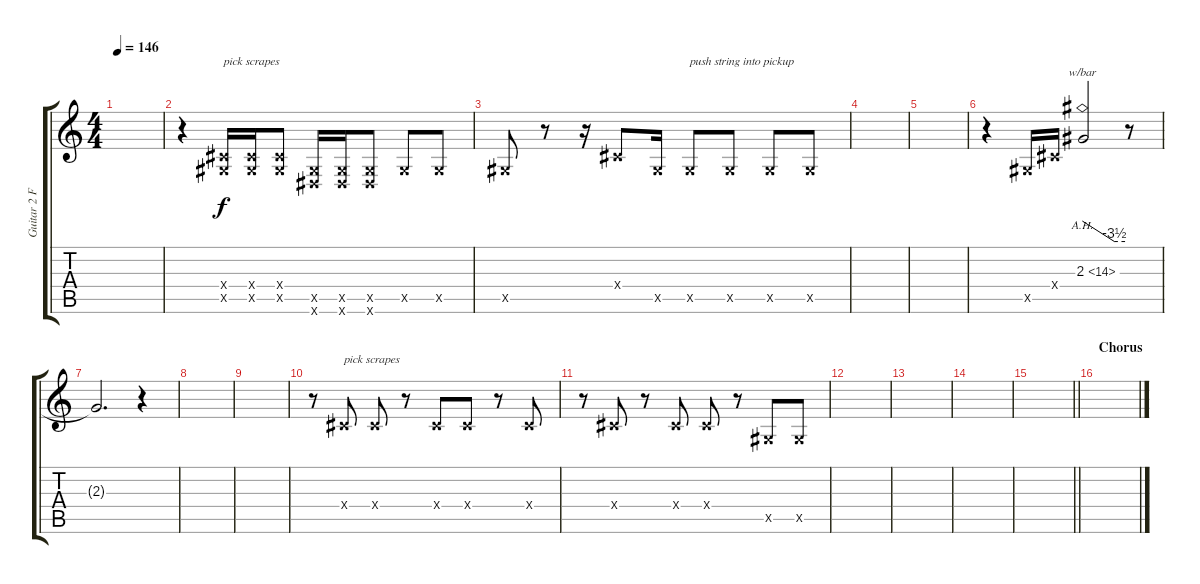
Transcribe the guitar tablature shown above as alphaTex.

\track ("Guitar 2 Fills And Solo" "Guitar 2 F") {instrument distortionguitar}
\staff {score tabs}
\tuning (Eb4 Bb3 Gb3 Db3 Ab2 Eb2) {hide}
\ts (4 4)
\tempo 146
\clef g2
\ks c
|
r.4 (0.4{x} 0.5{x}).16{txt "pick scrapes"} (0.4{x} 0.5{x}).16 (0.4{x} 0.5{x}).8 (0.5{x} 0.6{x}).16 (0.5{x} 0.6{x}).16 (0.5{x} 0.6{x}).8 0.5{x}.8 0.5{x}.8 |
0.5{x}.8 r.8 r.16 0.4{x}.8 0.5{x}.16 0.5{x}.8{txt "push string into pickup"} 0.5{x}.8 0.5{x}.8 0.5{x}.8 |
|
|
r.4 0.5{x}.16 0.4{x}.16 2.3{ah 12}.2{tbe (custom default 0 0 45 -14 60 -14)} r.8 |
2.3{t}.2{d} r.4 |
|
|
r.8 0.4{x}.8{txt "pick scrapes"} 0.4{x}.8 r.8 0.4{x}.8 0.4{x}.8 r.8 0.4{x}.8 |
r.8 0.4{x}.8 r.8 0.4{x}.8 0.4{x}.8 r.8 0.5{x}.8 0.5{x}.8 |
|
|
|
\barLineRight lightlight
|
\section ("" "Chorus")
